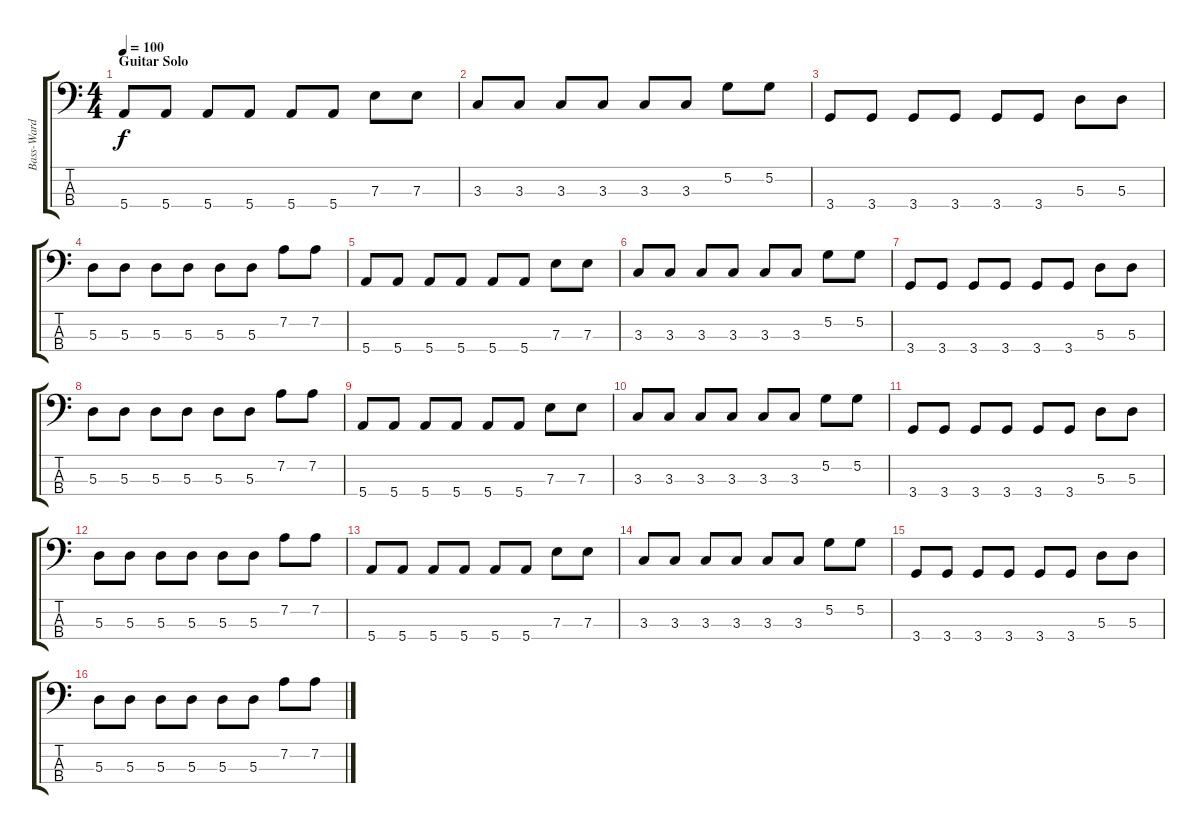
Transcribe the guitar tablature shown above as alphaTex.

\track ("Bass-Ward" "Bass-Ward") {instrument electricbassfinger}
\staff {score tabs}
\tuning (G2 D2 A1 E1) {hide}
\ts (4 4)
\section ("" "Guitar Solo")
\tempo 100
\clef f4
\ks c
5.4.8{dy f} 5.4.8 5.4.8 5.4.8 5.4.8 5.4.8 7.3.8 7.3.8 |
3.3.8 3.3.8 3.3.8 3.3.8 3.3.8 3.3.8 5.2.8 5.2.8 |
3.4.8 3.4.8 3.4.8 3.4.8 3.4.8 3.4.8 5.3.8 5.3.8 |
5.3.8 5.3.8 5.3.8 5.3.8 5.3.8 5.3.8 7.2.8 7.2.8 |
5.4.8 5.4.8 5.4.8 5.4.8 5.4.8 5.4.8 7.3.8 7.3.8 |
3.3.8 3.3.8 3.3.8 3.3.8 3.3.8 3.3.8 5.2.8 5.2.8 |
3.4.8 3.4.8 3.4.8 3.4.8 3.4.8 3.4.8 5.3.8 5.3.8 |
5.3.8 5.3.8 5.3.8 5.3.8 5.3.8 5.3.8 7.2.8 7.2.8 |
5.4.8 5.4.8 5.4.8 5.4.8 5.4.8 5.4.8 7.3.8 7.3.8 |
3.3.8 3.3.8 3.3.8 3.3.8 3.3.8 3.3.8 5.2.8 5.2.8 |
3.4.8 3.4.8 3.4.8 3.4.8 3.4.8 3.4.8 5.3.8 5.3.8 |
5.3.8 5.3.8 5.3.8 5.3.8 5.3.8 5.3.8 7.2.8 7.2.8 |
5.4.8 5.4.8 5.4.8 5.4.8 5.4.8 5.4.8 7.3.8 7.3.8 |
3.3.8 3.3.8 3.3.8 3.3.8 3.3.8 3.3.8 5.2.8 5.2.8 |
3.4.8 3.4.8 3.4.8 3.4.8 3.4.8 3.4.8 5.3.8 5.3.8 |
5.3.8 5.3.8 5.3.8 5.3.8 5.3.8 5.3.8 7.2.8 7.2.8
